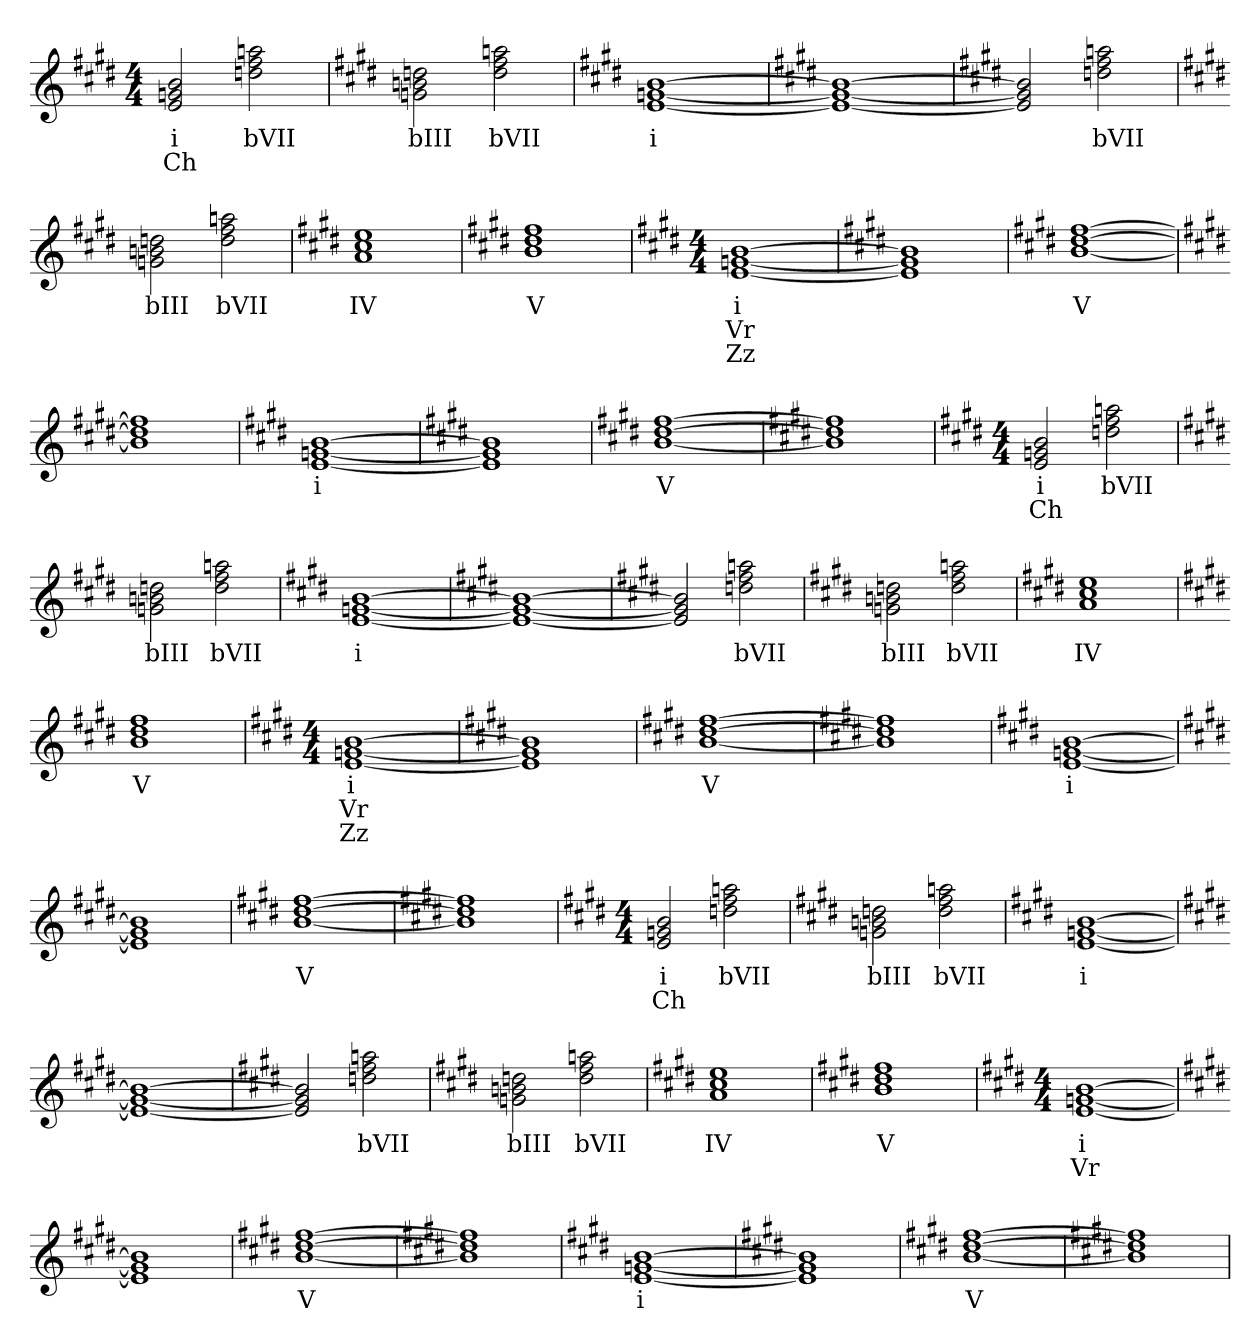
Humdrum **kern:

**kern	**text	**text	**text
*part1	*part1	*part1	*part1
*staff1	*staff1	*staff1	*staff1
*k[f#c#g#d#]	*	*	*
*E:	*	*	*
*M4/4	*	*	*
=	=	=	=
2e 2gn 2b	i	Ch	.
2ddn 2ff# 2aan	bVII	.	.
=	=	=	=
*k[f#c#g#d#]	*	*	*
*E:	*	*	*
2gn 2bn 2ddn	bIII	.	.
2dd 2ff# 2aan	bVII	.	.
=	=	=	=
*k[f#c#g#d#]	*	*	*
*E:	*	*	*
[1e [1gn [1b	i	.	.
=	=	=	=
*k[f#c#g#d#]	*	*	*
*E:	*	*	*
1e_ 1gn_ 1b_	.	.	.
=	=	=	=
*k[f#c#g#d#]	*	*	*
*E:	*	*	*
2e] 2gn] 2b]	.	.	.
2ddn 2ff# 2aan	bVII	.	.
=	=	=	=
*k[f#c#g#d#]	*	*	*
*E:	*	*	*
2gn 2bn 2ddn	bIII	.	.
2dd 2ff# 2aan	bVII	.	.
=	=	=	=
*k[f#c#g#d#]	*	*	*
*E:	*	*	*
1a 1cc# 1ee	IV	.	.
=	=	=	=
*k[f#c#g#d#]	*	*	*
*E:	*	*	*
1b 1dd# 1ff#	V	.	.
=	=	=	=
*k[f#c#g#d#]	*	*	*
*E:	*	*	*
*M4/4	*	*	*
[1e [1gn [1b	i	Vr	Zz
=	=	=	=
*k[f#c#g#d#]	*	*	*
*E:	*	*	*
1e] 1gn] 1b]	.	.	.
=	=	=	=
*k[f#c#g#d#]	*	*	*
*E:	*	*	*
[1b [1dd# [1ff#	V	.	.
=	=	=	=
*k[f#c#g#d#]	*	*	*
*E:	*	*	*
1b] 1dd#] 1ff#]	.	.	.
=	=	=	=
*k[f#c#g#d#]	*	*	*
*E:	*	*	*
[1e [1gn [1b	i	.	.
=	=	=	=
*k[f#c#g#d#]	*	*	*
*E:	*	*	*
1e] 1gn] 1b]	.	.	.
=	=	=	=
*k[f#c#g#d#]	*	*	*
*E:	*	*	*
[1b [1dd# [1ff#	V	.	.
=	=	=	=
*k[f#c#g#d#]	*	*	*
*E:	*	*	*
1b] 1dd#] 1ff#]	.	.	.
=	=	=	=
*k[f#c#g#d#]	*	*	*
*E:	*	*	*
*M4/4	*	*	*
2e 2gn 2b	i	Ch	.
2ddn 2ff# 2aan	bVII	.	.
=	=	=	=
*k[f#c#g#d#]	*	*	*
*E:	*	*	*
2gn 2bn 2ddn	bIII	.	.
2dd 2ff# 2aan	bVII	.	.
=	=	=	=
*k[f#c#g#d#]	*	*	*
*E:	*	*	*
[1e [1gn [1b	i	.	.
=	=	=	=
*k[f#c#g#d#]	*	*	*
*E:	*	*	*
1e_ 1gn_ 1b_	.	.	.
=	=	=	=
*k[f#c#g#d#]	*	*	*
*E:	*	*	*
2e] 2gn] 2b]	.	.	.
2ddn 2ff# 2aan	bVII	.	.
=	=	=	=
*k[f#c#g#d#]	*	*	*
*E:	*	*	*
2gn 2bn 2ddn	bIII	.	.
2dd 2ff# 2aan	bVII	.	.
=	=	=	=
*k[f#c#g#d#]	*	*	*
*E:	*	*	*
1a 1cc# 1ee	IV	.	.
=	=	=	=
*k[f#c#g#d#]	*	*	*
*E:	*	*	*
1b 1dd# 1ff#	V	.	.
=	=	=	=
*k[f#c#g#d#]	*	*	*
*E:	*	*	*
*M4/4	*	*	*
[1e [1gn [1b	i	Vr	Zz
=	=	=	=
*k[f#c#g#d#]	*	*	*
*E:	*	*	*
1e] 1gn] 1b]	.	.	.
=	=	=	=
*k[f#c#g#d#]	*	*	*
*E:	*	*	*
[1b [1dd# [1ff#	V	.	.
=	=	=	=
*k[f#c#g#d#]	*	*	*
*E:	*	*	*
1b] 1dd#] 1ff#]	.	.	.
=	=	=	=
*k[f#c#g#d#]	*	*	*
*E:	*	*	*
[1e [1gn [1b	i	.	.
=	=	=	=
*k[f#c#g#d#]	*	*	*
*E:	*	*	*
1e] 1gn] 1b]	.	.	.
=	=	=	=
*k[f#c#g#d#]	*	*	*
*E:	*	*	*
[1b [1dd# [1ff#	V	.	.
=	=	=	=
*k[f#c#g#d#]	*	*	*
*E:	*	*	*
1b] 1dd#] 1ff#]	.	.	.
=	=	=	=
*k[f#c#g#d#]	*	*	*
*E:	*	*	*
*M4/4	*	*	*
2e 2gn 2b	i	Ch	.
2ddn 2ff# 2aan	bVII	.	.
=	=	=	=
*k[f#c#g#d#]	*	*	*
*E:	*	*	*
2gn 2bn 2ddn	bIII	.	.
2dd 2ff# 2aan	bVII	.	.
=	=	=	=
*k[f#c#g#d#]	*	*	*
*E:	*	*	*
[1e [1gn [1b	i	.	.
=	=	=	=
*k[f#c#g#d#]	*	*	*
*E:	*	*	*
1e_ 1gn_ 1b_	.	.	.
=	=	=	=
*k[f#c#g#d#]	*	*	*
*E:	*	*	*
2e] 2gn] 2b]	.	.	.
2ddn 2ff# 2aan	bVII	.	.
=	=	=	=
*k[f#c#g#d#]	*	*	*
*E:	*	*	*
2gn 2bn 2ddn	bIII	.	.
2dd 2ff# 2aan	bVII	.	.
=	=	=	=
*k[f#c#g#d#]	*	*	*
*E:	*	*	*
1a 1cc# 1ee	IV	.	.
=	=	=	=
*k[f#c#g#d#]	*	*	*
*E:	*	*	*
1b 1dd# 1ff#	V	.	.
=	=	=	=
*k[f#c#g#d#]	*	*	*
*E:	*	*	*
*M4/4	*	*	*
[1e [1gn [1b	i	Vr	.
=	=	=	=
*k[f#c#g#d#]	*	*	*
*E:	*	*	*
1e] 1gn] 1b]	.	.	.
=	=	=	=
*k[f#c#g#d#]	*	*	*
*E:	*	*	*
[1b [1dd# [1ff#	V	.	.
=	=	=	=
*k[f#c#g#d#]	*	*	*
*E:	*	*	*
1b] 1dd#] 1ff#]	.	.	.
=	=	=	=
*k[f#c#g#d#]	*	*	*
*E:	*	*	*
[1e [1gn [1b	i	.	.
=	=	=	=
*k[f#c#g#d#]	*	*	*
*E:	*	*	*
1e] 1gn] 1b]	.	.	.
=	=	=	=
*k[f#c#g#d#]	*	*	*
*E:	*	*	*
[1b [1dd# [1ff#	V	.	.
=	=	=	=
*k[f#c#g#d#]	*	*	*
*E:	*	*	*
1b] 1dd#] 1ff#]	.	.	.
=	=	=	=
*-	*-	*-	*-
